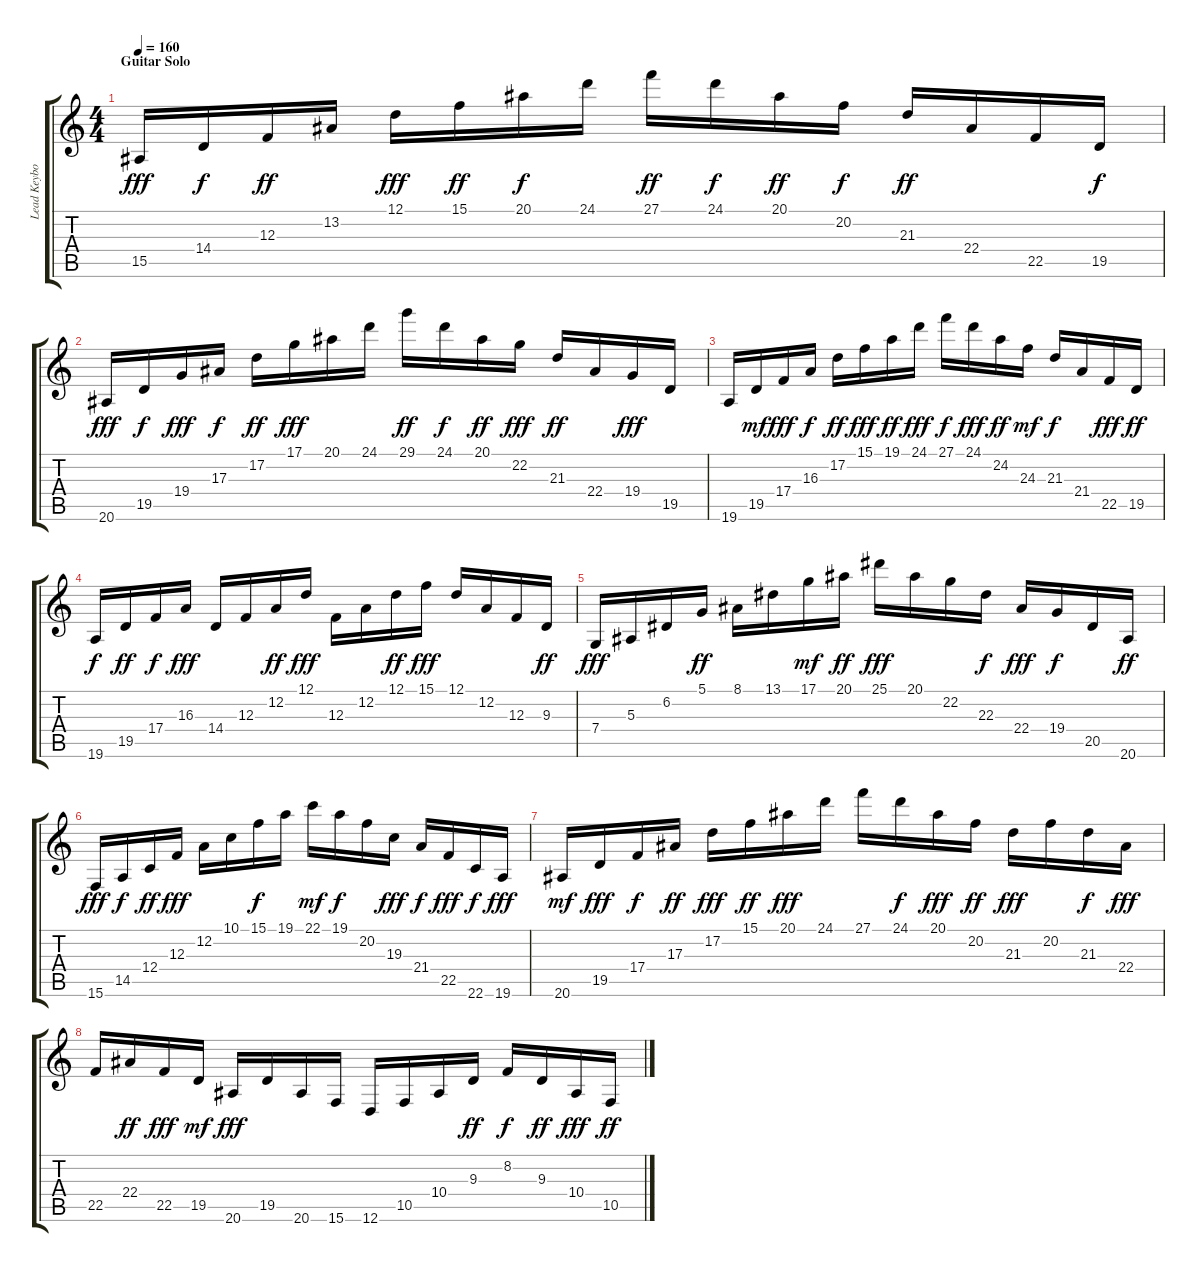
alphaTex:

\track ("Lead Keyboard Melody" "Lead Keybo") {instrument fx1rain}
\staff {score tabs}
\tuning (D4 A3 F3 C3 G2 D2) {hide}
\ts (4 4)
\section ("" "Guitar Solo")
\tempo 160
\clef g2
\ks c
15.5.16{dy fff} 14.4.16{dy f} 12.3.16{dy ff} 13.2.16 12.1.16{dy fff} 15.1.16{dy ff} 20.1.16{dy f} 24.1.16 27.1.16{dy ff} 24.1.16{dy f} 20.1.16{dy ff} 20.2.16{dy f} 21.3.16{dy ff} 22.4.16 22.5.16 19.5.16{dy f} |
20.6.16{dy fff} 19.5.16{dy f} 19.4.16{dy fff} 17.3.16{dy f} 17.2.16{dy ff} 17.1.16{dy fff} 20.1.16 24.1.16 29.1.16{dy ff} 24.1.16{dy f} 20.1.16{dy ff} 22.2.16{dy fff} 21.3.16{dy ff} 22.4.16 19.4.16{dy fff} 19.5.16 |
19.6.16 19.5.16{dy mf} 17.4.16{dy fff} 16.3.16{dy f} 17.2.16{dy ff} 15.1.16{dy fff} 19.1.16{dy ff} 24.1.16{dy fff} 27.1.16{dy f} 24.1.16{dy fff} 24.2.16{dy ff} 24.3.16{dy mf} 21.3.16{dy f} 21.4.16 22.5.16{dy fff} 19.5.16{dy ff} |
19.6.16{dy f} 19.5.16{dy ff} 17.4.16{dy f} 16.3.16{dy fff} 14.4.16 12.3.16 12.2.16{dy ff} 12.1.16{dy fff} 12.3.16 12.2.16 12.1.16{dy ff} 15.1.16{dy fff} 12.1.16 12.2.16 12.3.16 9.3.16{dy ff} |
7.4.16{dy fff} 5.3.16 6.2.16 5.1.16{dy ff} 8.1.16 13.1.16 17.1.16{dy mf} 20.1.16{dy ff} 25.1.16{dy fff} 20.1.16 22.2.16 22.3.16{dy f} 22.4.16{dy fff} 19.4.16{dy f} 20.5.16 20.6.16{dy ff} |
15.6.16{dy fff} 14.5.16{dy f} 12.4.16{dy ff} 12.3.16{dy fff} 12.2.16 10.1.16 15.1.16{dy f} 19.1.16 22.1.16{dy mf} 19.1.16{dy f} 20.2.16 19.3.16{dy fff} 21.4.16{dy f} 22.5.16{dy fff} 22.6.16{dy f} 19.6.16{dy fff} |
20.6.16{dy mf} 19.5.16{dy fff} 17.4.16{dy f} 17.3.16{dy ff} 17.2.16{dy fff} 15.1.16{dy ff} 20.1.16{dy fff} 24.1.16 27.1.16 24.1.16{dy f} 20.1.16{dy fff} 20.2.16{dy ff} 21.3.16{dy fff} 20.2.16 21.3.16{dy f} 22.4.16{dy fff} |
22.5.16 22.4.16{dy ff} 22.5.16{dy fff} 19.5.16{dy mf} 20.6.16{dy fff} 19.5.16 20.6.16 15.6.16 12.6.16 10.5.16 10.4.16 9.3.16{dy ff} 8.2.16{dy f} 9.3.16{dy ff} 10.4.16{dy fff} 10.5.16{dy ff}
